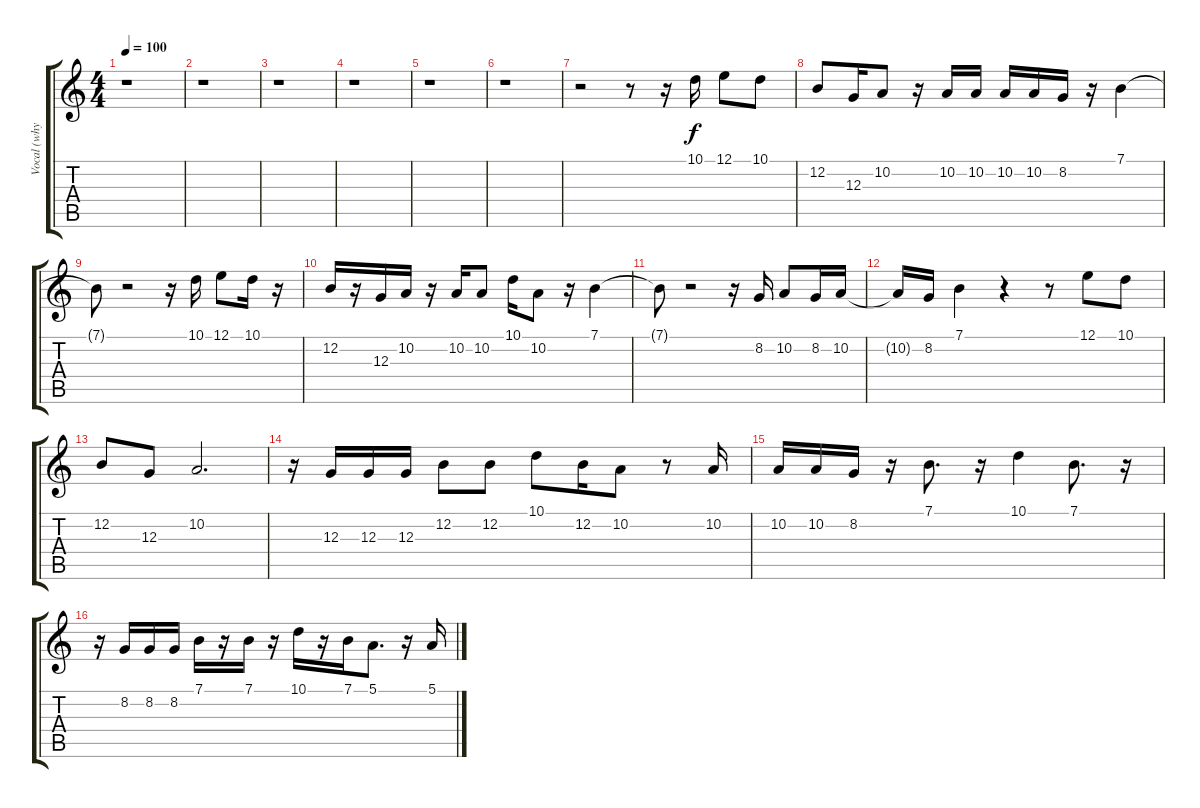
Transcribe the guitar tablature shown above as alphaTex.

\track ("Vocal (why include this?)" "Vocal (why") {instrument panflute}
\staff {score tabs}
\tuning (E4 B3 G3 D3 A2 E2) {hide}
\ts (4 4)
\tempo 100
\clef g2
\ks c
r.1{dy f instrument panflute} |
r.1 |
r.1 |
r.1 |
r.1 |
r.1 |
r.2 r.8 r.16 10.1.16 12.1.8 10.1.8 |
12.2.8 12.3.16 10.2.8 r.16 10.2.16 10.2.16 10.2.16 10.2.16 8.2.16 r.16 7.1.4 |
7.1{t}.8 r.2 r.16 10.1.16 12.1.8 10.1.16 r.16 |
12.2.16 r.16 12.3.16 10.2.16 r.16 10.2.16 10.2.8 10.1.16 10.2.8 r.16 7.1.4 |
7.1{t}.8 r.2 r.16 8.2.16 10.2.8 8.2.16 10.2.16 |
10.2{t}.16 8.2.16 7.1.4 r.4 r.8 12.1.8 10.1.8 |
12.2.8 12.3.8 10.2.2{d} |
r.16 12.3.16 12.3.16 12.3.16 12.2.8 12.2.8 10.1.8 12.2.16 10.2.8 r.8 10.2.16 |
10.2.16 10.2.16 8.2.16 r.16 7.1.8{d} r.16 10.1.4 7.1.8{d} r.16 |
r.16 8.2.16 8.2.16 8.2.16 7.1.16 r.16 7.1.16 r.16 10.1.16 r.16 7.1.16 5.1.8{d} r.16 5.1.16
